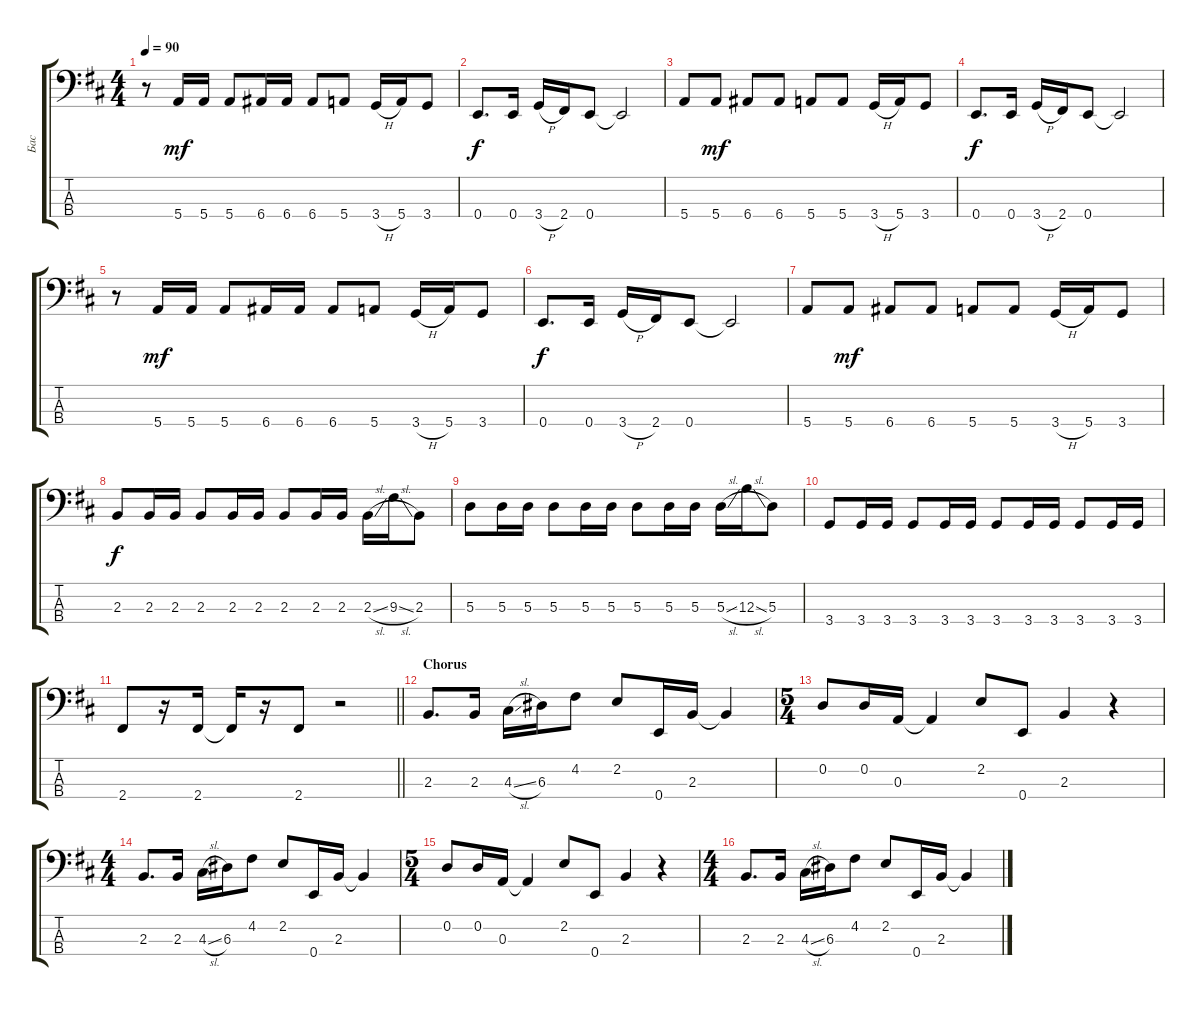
\track ("Бас" "Бас") {instrument electricbassfinger}
\staff {score tabs}
\tuning (G2 D2 A1 E1) {hide}
\ts (4 4)
\tempo 90
\clef f4
\ks bminor
r.8{dy f} 5.4.16{dy mf} 5.4.16 5.4.8 6.4.16 6.4.16 6.4.8 5.4.8 3.4{h}.16 5.4.16 3.4.8 |
0.4.8{d dy f} 0.4.16 3.4{h}.16 2.4.16 0.4.8 0.4{t}.2 |
5.4.8 5.4.8{dy mf} 6.4.8 6.4.8 5.4.8 5.4.8 3.4{h}.16 5.4.16 3.4.8 |
0.4.8{d dy f} 0.4.16 3.4{h}.16 2.4.16 0.4.8 0.4{t}.2 |
r.8 5.4.16{dy mf} 5.4.16 5.4.8 6.4.16 6.4.16 6.4.8 5.4.8 3.4{h}.16 5.4.16 3.4.8 |
0.4.8{d dy f} 0.4.16 3.4{h}.16 2.4.16 0.4.8 0.4{t}.2 |
5.4.8 5.4.8{dy mf} 6.4.8 6.4.8 5.4.8 5.4.8 3.4{h}.16 5.4.16 3.4.8 |
2.3.8{dy f} 2.3.16 2.3.16 2.3.8 2.3.16 2.3.16 2.3.8 2.3.16 2.3.16 2.3{sl}.16 9.3{sl}.16 2.3.8 |
5.3.8 5.3.16 5.3.16 5.3.8 5.3.16 5.3.16 5.3.8 5.3.16 5.3.16 5.3{sl}.16 12.3{sl}.16 5.3.8 |
3.4.8 3.4.16 3.4.16 3.4.8 3.4.16 3.4.16 3.4.8 3.4.16 3.4.16 3.4.8 3.4.16 3.4.16 |
\barLineRight lightlight
2.4.8 r.16 2.4.16 2.4{t}.16 r.16 2.4.8 r.2 |
\section ("" "Chorus")
2.3.8{d} 2.3.16 4.3{sl}.16 6.3.16 4.2.8 2.2.8 0.4.16 2.3.16 2.3{t}.4 |
\ts (5 4)
0.2.8 0.2.16 0.3.16 0.3{t}.4 2.2.8 0.4.8 2.3.4 r.4 |
\ts (4 4)
2.3.8{d} 2.3.16 4.3{sl}.16 6.3.16 4.2.8 2.2.8 0.4.16 2.3.16 2.3{t}.4 |
\ts (5 4)
0.2.8 0.2.16 0.3.16 0.3{t}.4 2.2.8 0.4.8 2.3.4 r.4 |
\ts (4 4)
2.3.8{d} 2.3.16 4.3{sl}.16 6.3.16 4.2.8 2.2.8 0.4.16 2.3.16 2.3{t}.4
